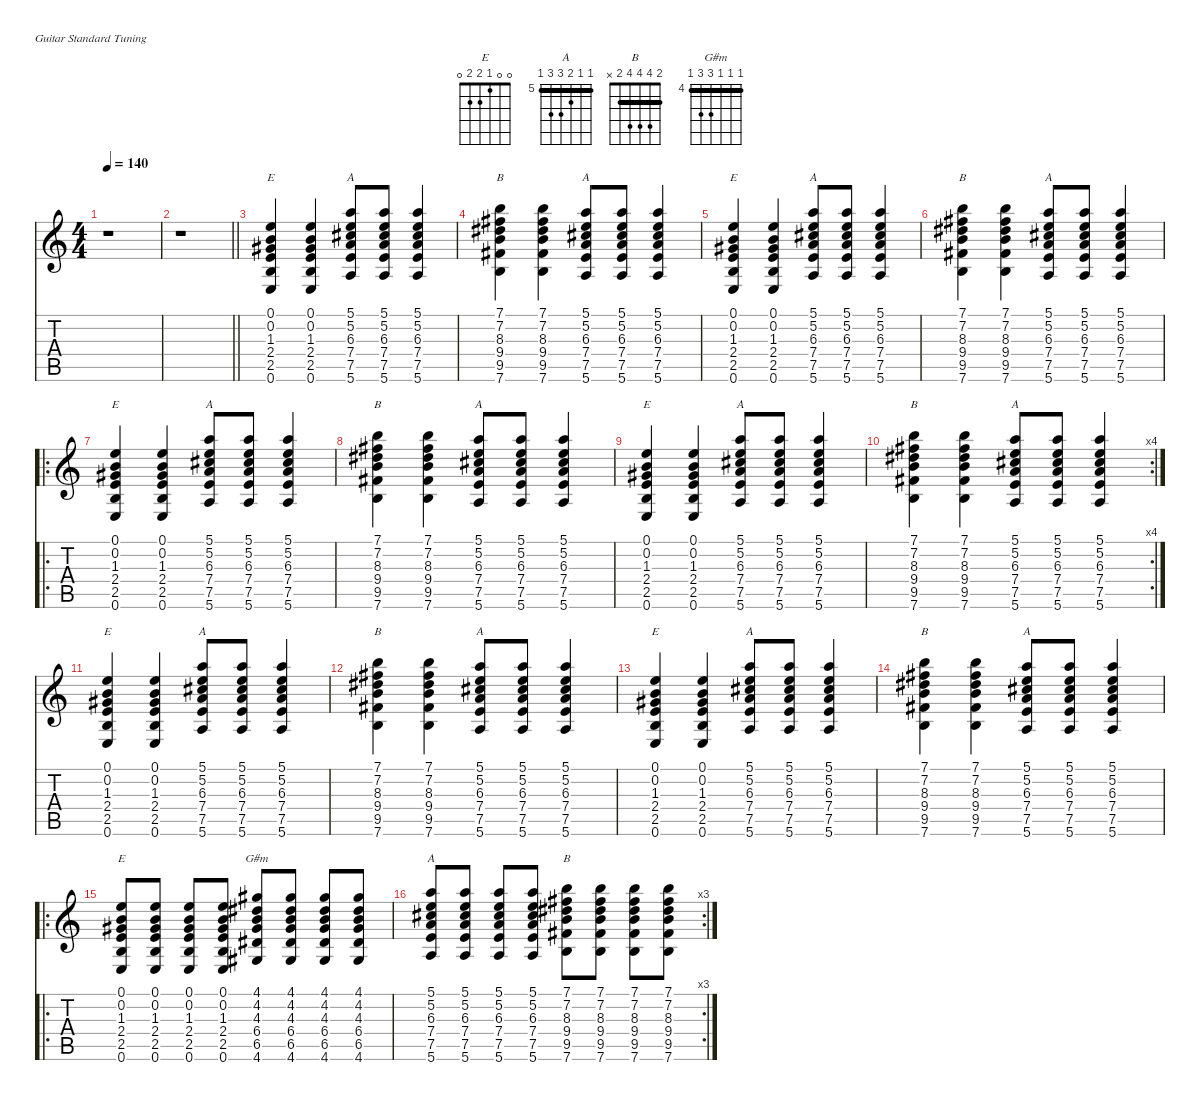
\defaultSystemsLayout 4
\hideDynamics
\bracketExtendMode nobrackets
\singleTrackTrackNamePolicy hidden
\multiTrackTrackNamePolicy hidden
\otherSystemsTrackNameOrientation horizontal
\track ("Keith Richards" "el.guit.") {instrument electricguitarclean}
\staff {score tabs}
\tuning (E4 B3 G3 D3 A2 E2)
\chord ("E" 0 0 1 2 2 0)
\chord ("A" 5 5 6 7 7 5) {firstfret 5 barre (5 5)}
\chord ("B" 7 7 8 9 9 7) {firstfret 7 barre (7 7)}
\chord ("G#m" 4 4 4 6 6 4) {firstfret 4 barre (4 4 4)}
\chord ("B" 2 4 4 4 2 x) {barre 2}
\ts (4 4)
\tempo 140
\clef g2
\ks c
r.1{dy f instrument electricguitarclean beam Down} |
\barLineRight lightlight
r.1{beam Down} |
(0.1 0.2 1.3{acc #} 2.4 2.5 0.6).4{ch "E" beam Up} (0.1 0.2 1.3{acc #} 2.4 2.5 0.6).4{beam Up} (5.1 5.2 6.3{acc #} 7.4 7.5 5.6).8{ch "A" beam Up} (5.1 5.2 6.3{acc #} 7.4 7.5 5.6).8{beam Up} (5.1 5.2 6.3{acc #} 7.4 7.5 5.6).4{beam Up} |
(7.1 7.2{acc #} 8.3{acc #} 9.4 9.5{acc #} 7.6).4{ch "B" beam Down} (7.1 7.2{acc #} 8.3{acc #} 9.4 9.5{acc #} 7.6).4{beam Down} (5.1 5.2 6.3{acc #} 7.4 7.5 5.6).8{ch "A" beam Up} (5.1 5.2 6.3{acc #} 7.4 7.5 5.6).8{beam Up} (5.1 5.2 6.3{acc #} 7.4 7.5 5.6).4{beam Up} |
(0.1 0.2 1.3{acc #} 2.4 2.5 0.6).4{ch "E" beam Up} (0.1 0.2 1.3{acc #} 2.4 2.5 0.6).4{beam Up} (5.1 5.2 6.3{acc #} 7.4 7.5 5.6).8{ch "A" beam Up} (5.1 5.2 6.3{acc #} 7.4 7.5 5.6).8{beam Up} (5.1 5.2 6.3{acc #} 7.4 7.5 5.6).4{beam Up} |
(7.1 7.2{acc #} 8.3{acc #} 9.4 9.5{acc #} 7.6).4{ch "B" beam Down} (7.1 7.2{acc #} 8.3{acc #} 9.4 9.5{acc #} 7.6).4{beam Down} (5.1 5.2 6.3{acc #} 7.4 7.5 5.6).8{ch "A" beam Up} (5.1 5.2 6.3{acc #} 7.4 7.5 5.6).8{beam Up} (5.1 5.2 6.3{acc #} 7.4 7.5 5.6).4{beam Up} |
\ro
(0.1 0.2 1.3{acc #} 2.4 2.5 0.6).4{ch "E" beam Up} (0.1 0.2 1.3{acc #} 2.4 2.5 0.6).4{beam Up} (5.1 5.2 6.3{acc #} 7.4 7.5 5.6).8{ch "A" beam Up} (5.1 5.2 6.3{acc #} 7.4 7.5 5.6).8{beam Up} (5.1 5.2 6.3{acc #} 7.4 7.5 5.6).4{beam Up} |
(7.1 7.2{acc #} 8.3{acc #} 9.4 9.5{acc #} 7.6).4{ch "B" beam Down} (7.1 7.2{acc #} 8.3{acc #} 9.4 9.5{acc #} 7.6).4{beam Down} (5.1 5.2 6.3{acc #} 7.4 7.5 5.6).8{ch "A" beam Up} (5.1 5.2 6.3{acc #} 7.4 7.5 5.6).8{beam Up} (5.1 5.2 6.3{acc #} 7.4 7.5 5.6).4{beam Up} |
(0.1 0.2 1.3{acc #} 2.4 2.5 0.6).4{ch "E" beam Up} (0.1 0.2 1.3{acc #} 2.4 2.5 0.6).4{beam Up} (5.1 5.2 6.3{acc #} 7.4 7.5 5.6).8{ch "A" beam Up} (5.1 5.2 6.3{acc #} 7.4 7.5 5.6).8{beam Up} (5.1 5.2 6.3{acc #} 7.4 7.5 5.6).4{beam Up} |
\rc 4
(7.1 7.2{acc #} 8.3{acc #} 9.4 9.5{acc #} 7.6).4{ch "B" beam Down} (7.1 7.2{acc #} 8.3{acc #} 9.4 9.5{acc #} 7.6).4{beam Down} (5.1 5.2 6.3{acc #} 7.4 7.5 5.6).8{ch "A" beam Up} (5.1 5.2 6.3{acc #} 7.4 7.5 5.6).8{beam Up} (5.1 5.2 6.3{acc #} 7.4 7.5 5.6).4{beam Up} |
(0.1 0.2 1.3{acc #} 2.4 2.5 0.6).4{ch "E" beam Up} (0.1 0.2 1.3{acc #} 2.4 2.5 0.6).4{beam Up} (5.1 5.2 6.3{acc #} 7.4 7.5 5.6).8{ch "A" beam Up} (5.1 5.2 6.3{acc #} 7.4 7.5 5.6).8{beam Up} (5.1 5.2 6.3{acc #} 7.4 7.5 5.6).4{beam Up} |
(7.1 7.2{acc #} 8.3{acc #} 9.4 9.5{acc #} 7.6).4{ch "B" beam Down} (7.1 7.2{acc #} 8.3{acc #} 9.4 9.5{acc #} 7.6).4{beam Down} (5.1 5.2 6.3{acc #} 7.4 7.5 5.6).8{ch "A" beam Up} (5.1 5.2 6.3{acc #} 7.4 7.5 5.6).8{beam Up} (5.1 5.2 6.3{acc #} 7.4 7.5 5.6).4{beam Up} |
(0.1 0.2 1.3{acc #} 2.4 2.5 0.6).4{ch "E" beam Up} (0.1 0.2 1.3{acc #} 2.4 2.5 0.6).4{beam Up} (5.1 5.2 6.3{acc #} 7.4 7.5 5.6).8{ch "A" beam Up} (5.1 5.2 6.3{acc #} 7.4 7.5 5.6).8{beam Up} (5.1 5.2 6.3{acc #} 7.4 7.5 5.6).4{beam Up} |
(7.1 7.2{acc #} 8.3{acc #} 9.4 9.5{acc #} 7.6).4{ch "B" beam Down} (7.1 7.2{acc #} 8.3{acc #} 9.4 9.5{acc #} 7.6).4{beam Down} (5.1 5.2 6.3{acc #} 7.4 7.5 5.6).8{ch "A" beam Up} (5.1 5.2 6.3{acc #} 7.4 7.5 5.6).8{beam Up} (5.1 5.2 6.3{acc #} 7.4 7.5 5.6).4{beam Up} |
\ro
(0.1 0.2 1.3{acc #} 2.4 2.5 0.6).8{ch "E" beam Up} (0.1 0.2 1.3{acc #} 2.4 2.5 0.6).8{beam Up} (0.1 0.2 1.3{acc #} 2.4 2.5 0.6).8{beam Up} (0.1 0.2 1.3{acc #} 2.4 2.5 0.6).8{beam Up} (4.1{acc #} 4.2{acc #} 4.3 6.4{acc #} 6.5{acc #} 4.6{acc #}).8{ch "G#m" beam Up} (4.1{acc #} 4.2{acc #} 4.3 6.4{acc #} 6.5{acc #} 4.6{acc #}).8{beam Up} (4.1{acc #} 4.2{acc #} 4.3 6.4{acc #} 6.5{acc #} 4.6{acc #}).8{beam Up} (4.1{acc #} 4.2{acc #} 4.3 6.4{acc #} 6.5{acc #} 4.6{acc #}).8{beam Up} |
\rc 3
(5.1 5.2 6.3{acc #} 7.4 7.5 5.6).8{ch "A" beam Up} (5.1 5.2 6.3{acc #} 7.4 7.5 5.6).8{beam Up} (5.1 5.2 6.3{acc #} 7.4 7.5 5.6).8{beam Up} (5.1 5.2 6.3{acc #} 7.4 7.5 5.6).8{beam Up} (7.1 7.2{acc #} 8.3{acc #} 9.4 9.5{acc #} 7.6).8{ch "B" beam Down} (7.1 7.2{acc #} 8.3{acc #} 9.4 9.5{acc #} 7.6).8{beam Down} (7.1 7.2{acc #} 8.3{acc #} 9.4 9.5{acc #} 7.6).8{beam Down} (7.1 7.2{acc #} 8.3{acc #} 9.4 9.5{acc #} 7.6).8{beam Down}
